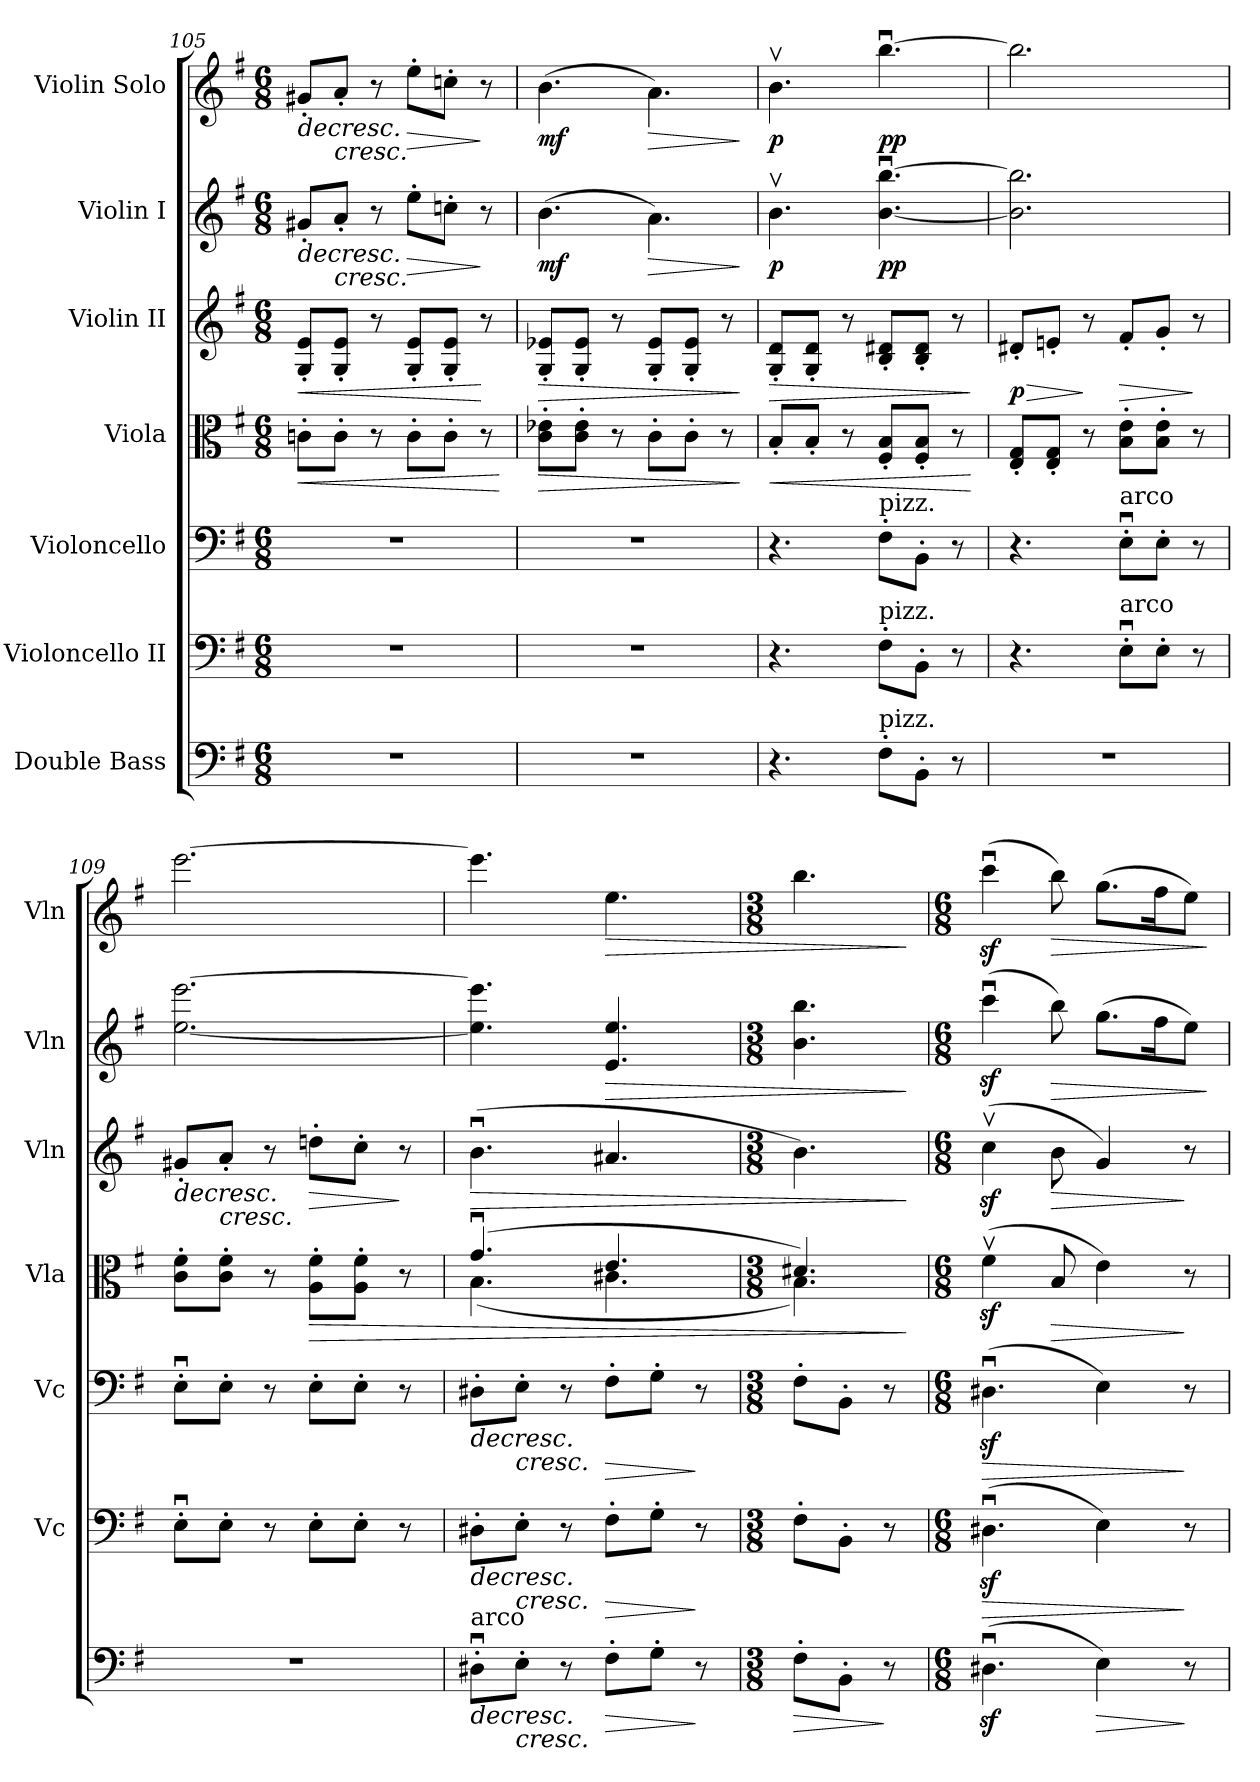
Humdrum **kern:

**kern	**dynam	**kern	**dynam	**kern	**dynam	**kern	**dynam	**kern	**dynam	**kern	**dynam	**kern	**dynam
*part7	*part7	*part6	*part6	*part5	*part5	*part4	*part4	*part3	*part3	*part2	*part2	*part1	*part1
*staff7	*staff7	*staff6	*staff6	*staff5	*staff5	*staff4	*staff4	*staff3	*staff3	*staff2	*staff2	*staff1	*staff1
*I"Double Bass	*	*I"Violoncello II	*	*I"Violoncello	*	*I"Viola	*	*I"Violin II	*	*I"Violin I	*	*I"Violin Solo	*
*	*	*I'Vc	*	*I'Vc	*	*I'Vla	*	*I'Vln	*	*I'Vln	*	*I'Vln	*
*clefF4	*	*clefF4	*	*clefF4	*	*clefC3	*	*clefG2	*	*clefG2	*	*clefG2	*
*ITrd7c12	*	*	*	*	*	*	*	*	*	*	*	*	*
*k[f#]	*	*k[f#]	*	*k[f#]	*	*k[f#]	*	*k[f#]	*	*k[f#]	*	*k[f#]	*
*M6/8	*	*M6/8	*	*M6/8	*	*M6/8	*	*M6/8	*	*M6/8	*	*M6/8	*
=105	=105	=105	=105	=105	=105	=105	=105	=105	=105	=105	=105	=105	=105
!	!	!	!	!	!	!	!LO:HP:b	!	!LO:HP:b	!	!LO:HP:b	!	!LO:HP:b
2.r	.	2.r	.	2.r	.	8cn'\L	<	8G/' 8e/'L	<	8g#X'/L	>	8g#X'/L	>
!	!	!	!	!	!	!	!	!	!	!	!LO:HP:b	!	!LO:HP:b
.	.	.	.	.	.	8c'\J	.	8G/' 8e/'J	.	8a'/J	<	8a'/J	<
.	.	.	.	.	.	8r	.	8r	.	8r	]	8r	]
!	!	!	!	!	!	!	!	!	!	!	!LO:HP:b	!	!LO:HP:b
.	.	.	.	.	.	8c'\L	.	8G/' 8e/'L	.	8ee'\L	>	8ee'\L	>
.	.	.	.	.	.	8c'\J	.	8G/' 8e/'J	.	8ccn'\J	.	8ccn'\J	.
.	.	.	.	.	.	8r	.	8r	[	8r	]	8r	]
.	.	.	.	.	.	.	[	.	.	.	[	.	[
=106	=106	=106	=106	=106	=106	=106	=106	=106	=106	=106	=106	=106	=106
!	!	!	!	!	!	!	!LO:HP:b	!	!LO:HP:b	!	!LO:DY:b	!	!LO:DY:b
2.r	.	2.r	.	2.r	.	8c\' 8e-X\'L	>	8G/' 8e-X/'L	>	(4.b\	mf	(4.b\	mf
.	.	.	.	.	.	8c\' 8e-\'J	.	8G/' 8e-/'J	.	.	.	.	.
.	.	.	.	.	.	8r	.	8r	.	.	.	.	.
!	!	!	!	!	!	!	!	!	!	!	!LO:HP:b	!	!LO:HP:b
.	.	.	.	.	.	8c'\L	.	8G/' 8e-/'L	.	4.a\)	>	4.a\)	>
.	.	.	.	.	.	8c'\J	.	8G/' 8e-/'J	.	.	.	.	.
.	.	.	.	.	.	8r	.	8r	.	.	.	.	.
.	.	.	.	.	.	.	]	.	]	.	]	.	]
!!LO:LB:g=z
=107	=107	=107	=107	=107	=107	=107	=107	=107	=107	=107	=107	=107	=107
!	!	!	!	!	!	!	!LO:HP:b	!	!LO:HP:b	!	!LO:DY:b	!	!LO:DY:b
4.r	.	4.r	.	4.r	.	8B'/L	<	8G/' 8d/'L	>	4.bv\	p	4.bv\	p
.	.	.	.	.	.	8B'/J	.	8G/' 8d/'J	.	.	.	.	.
.	.	.	.	.	.	8r	.	8r	.	.	.	.	.
!	!	!	!	!LO:TX:a:t=pizz.	!	!	!	!	!	!	!	!	!
!	!	!LO:TX:a:t=pizz.	!	!	!	!	!	!	!	!	!	!	!
!LO:TX:a:t=pizz.	!	!	!	!	!	!	!	!	!	!	!	!	!
!	!	!	!	!	!	!	!	!	!	!	!LO:DY:b	!	!LO:DY:b
8FF#'\L	.	8F#'\L	.	8F#'\L	.	8F#/' 8B/'L	.	8B/' 8d#X/'L	.	[4.b\u [4.bb\u	pp	[4.bbu\	pp
8BBB'\J	.	8BB'\J	.	8BB'\J	.	8F#/' 8B/'J	.	8B/' 8d#/'J	.	.	.	.	.
8r	.	8r	.	8r	.	8r	.	8r	.	.	.	.	.
.	.	.	.	.	.	.	[	.	]	.	.	.	.
=108	=108	=108	=108	=108	=108	=108	=108	=108	=108	=108	=108	=108	=108
!	!	!	!	!	!	!	!	!	!LO:HP:b	!	!	!	!
!	!	!	!	!	!	!	!	!	!LO:DY:n=1:b	!	!	!	!
2.r	.	4.r	.	4.r	.	8E/' 8G/'L	.	8d#X'/L	> p	2.b\] 2.bb\]	.	2.bb\]	.
.	.	.	.	.	.	8E/' 8G/'J	.	8en'/J	.	.	.	.	.
.	.	.	.	.	.	8r	.	8r	]	.	.	.	.
!	!	!	!	!LO:TX:a:t=arco	!	!	!	!	!	!	!	!	!
!	!	!LO:TX:a:t=arco	!	!	!	!	!	!	!	!	!	!	!
!	!	!	!	!	!	!	!	!	!LO:HP:b	!	!	!	!
.	.	8Eu'\L	.	8Eu'\L	.	8B\' 8e\'L	.	8f#'/L	>	.	.	.	.
.	.	8E'\J	.	8E'\J	.	8B\' 8e\'J	.	8g'/J	.	.	.	.	.
.	.	8r	.	8r	.	8r	.	8r	]	.	.	.	.
=109	=109	=109	=109	=109	=109	=109	=109	=109	=109	=109	=109	=109	=109
!	!	!	!	!	!	!	!	!	!LO:HP:b	!	!	!	!
2.r	.	8Eu'\L	.	8Eu'\L	.	8c\' 8f#\'L	.	8g#X'/L	>	[2.ee\ [2.eee\	.	[2.eee\	.
!	!	!	!	!	!	!	!	!	!LO:HP:b	!	!	!	!
.	.	8E'\J	.	8E'\J	.	8c\' 8f#\'J	.	8a'/J	<	.	.	.	.
.	.	8r	.	8r	.	8r	.	8r	]	.	.	.	.
!	!	!	!	!	!	!	!LO:HP:b	!	!LO:HP:b	!	!	!	!
.	.	8E'\L	.	8E'\L	.	8A\' 8f#\'L	>	8ddn'\L	>	.	.	.	.
.	.	8E'\J	.	8E'\J	.	8A\' 8f#\'J	.	8cc'\J	.	.	.	.	.
.	.	8r	.	8r	.	8r	.	8r	]	.	.	.	.
.	.	.	.	.	.	.	.	.	[	.	.	.	.
=110	=110	=110	=110	=110	=110	=110	=110	=110	=110	=110	=110	=110	=110
!LO:TX:a:t=arco	!	!	!	!	!	!	!	!	!	!	!	!	!
!	!LO:HP:b	!	!LO:HP:b	!	!LO:HP:b	!	!	!	!LO:HP:b	!	!	!	!
*	*	*	*	*	*	*^	*	*	*	*	*	*	*
8DD#Xu'\L	>	8D#X'\L	>	8D#X'\L	>	(4.gu/	(4.B\	.	(4.bu\	>	4.ee\] 4.eee\]	.	4.eee\]	.
!	!LO:HP:b	!	!LO:HP:b	!	!LO:HP:b	!	!	!	!	!	!	!	!	!
8EE'\J	<	8E'\J	<	8E'\J	<	.	.	.	.	.	.	.	.	.
8r	]	8r	]	8r	]	.	.	.	.	.	.	.	.	.
!	!LO:HP:b	!	!LO:HP:b	!	!LO:HP:b	!	!	!	!	!	!	!LO:HP:b	!	!LO:HP:b
8FF#'\L	>	8F#'\L	>	8F#'\L	>	4.e/	4.c#X\	.	4.a#X/	.	4.e/ 4.ee/	>	4.ee\	>
8GG'\J	.	8G'\J	.	8G'\J	.	.	.	.	.	.	.	.	.	.
8r	]	8r	]	8r	]	.	.	.	.	.	.	.	.	.
*	*	*	*	*	*	*v	*v	*	*	*	*	*	*	*
.	[	.	[	.	[	.	.	.	.	.	.	.	.
=111	=111	=111	=111	=111	=111	=111	=111	=111	=111	=111	=111	=111	=111
*M3/8	*	*M3/8	*	*M3/8	*	*M3/8	*	*M3/8	*	*M3/8	*	*M3/8	*
!	!LO:HP:b	!	!	!	!	!	!	!	!	!	!	!	!
*	*	*	*	*	*	*^	*	*	*	*	*	*	*
8FF#'\L	>	8F#'\L	.	8F#'\L	.	4.d#X/)	4.B\)	.	4.b\)	.	4.b\ 4.bb\	.	4.bb\	.
8BBB'\J	.	8BB'\J	.	8BB'\J	.	.	.	.	.	.	.	.	.	.
8r	]	8r	.	8r	.	.	.	.	.	.	.	.	.	.
*	*	*	*	*	*	*v	*v	*	*	*	*	*	*	*
.	.	.	.	.	.	.	]	.	]	.	]	.	]
=112	=112	=112	=112	=112	=112	=112	=112	=112	=112	=112	=112	=112	=112
*M6/8	*	*M6/8	*	*M6/8	*	*M6/8	*	*M6/8	*	*M6/8	*	*M6/8	*
!	!	!	!LO:HP:b	!	!LO:HP:b	!	!	!	!	!	!	!	!
(4.DD#Xz<u\	.	(4.D#Xz<u\	>	(4.D#Xz<u\	>	(4f#z<v\	.	(4ccz<v\	.	(4cccz<u\	.	(4cccz<u\	.
!	!	!	!	!	!	!	!LO:HP:b	!	!LO:HP:b	!	!LO:HP:b	!	!LO:HP:b
.	.	.	.	.	.	8B/	>	8b\	>	8bb\)	>	8bb\)	>
!	!LO:HP:b	!	!	!	!	!	!	!	!	!	!	!	!
4EE\)	>	4E\)	.	4E\)	.	4e\)	.	4g/)	.	(8.gg\L	.	(8.gg\L	.
.	.	.	.	.	.	.	.	.	.	16ff#\K	.	16ff#\K	.
8r	]	8r	]	8r	]	8r	]	8r	]	8ee\J)	.	8ee\J)	.
.	.	.	.	.	.	.	.	.	.	.	]	.	]
=	=	=	=	=	=	=	=	=	=	=	=	=	=
*-	*-	*-	*-	*-	*-	*-	*-	*-	*-	*-	*-	*-	*-
